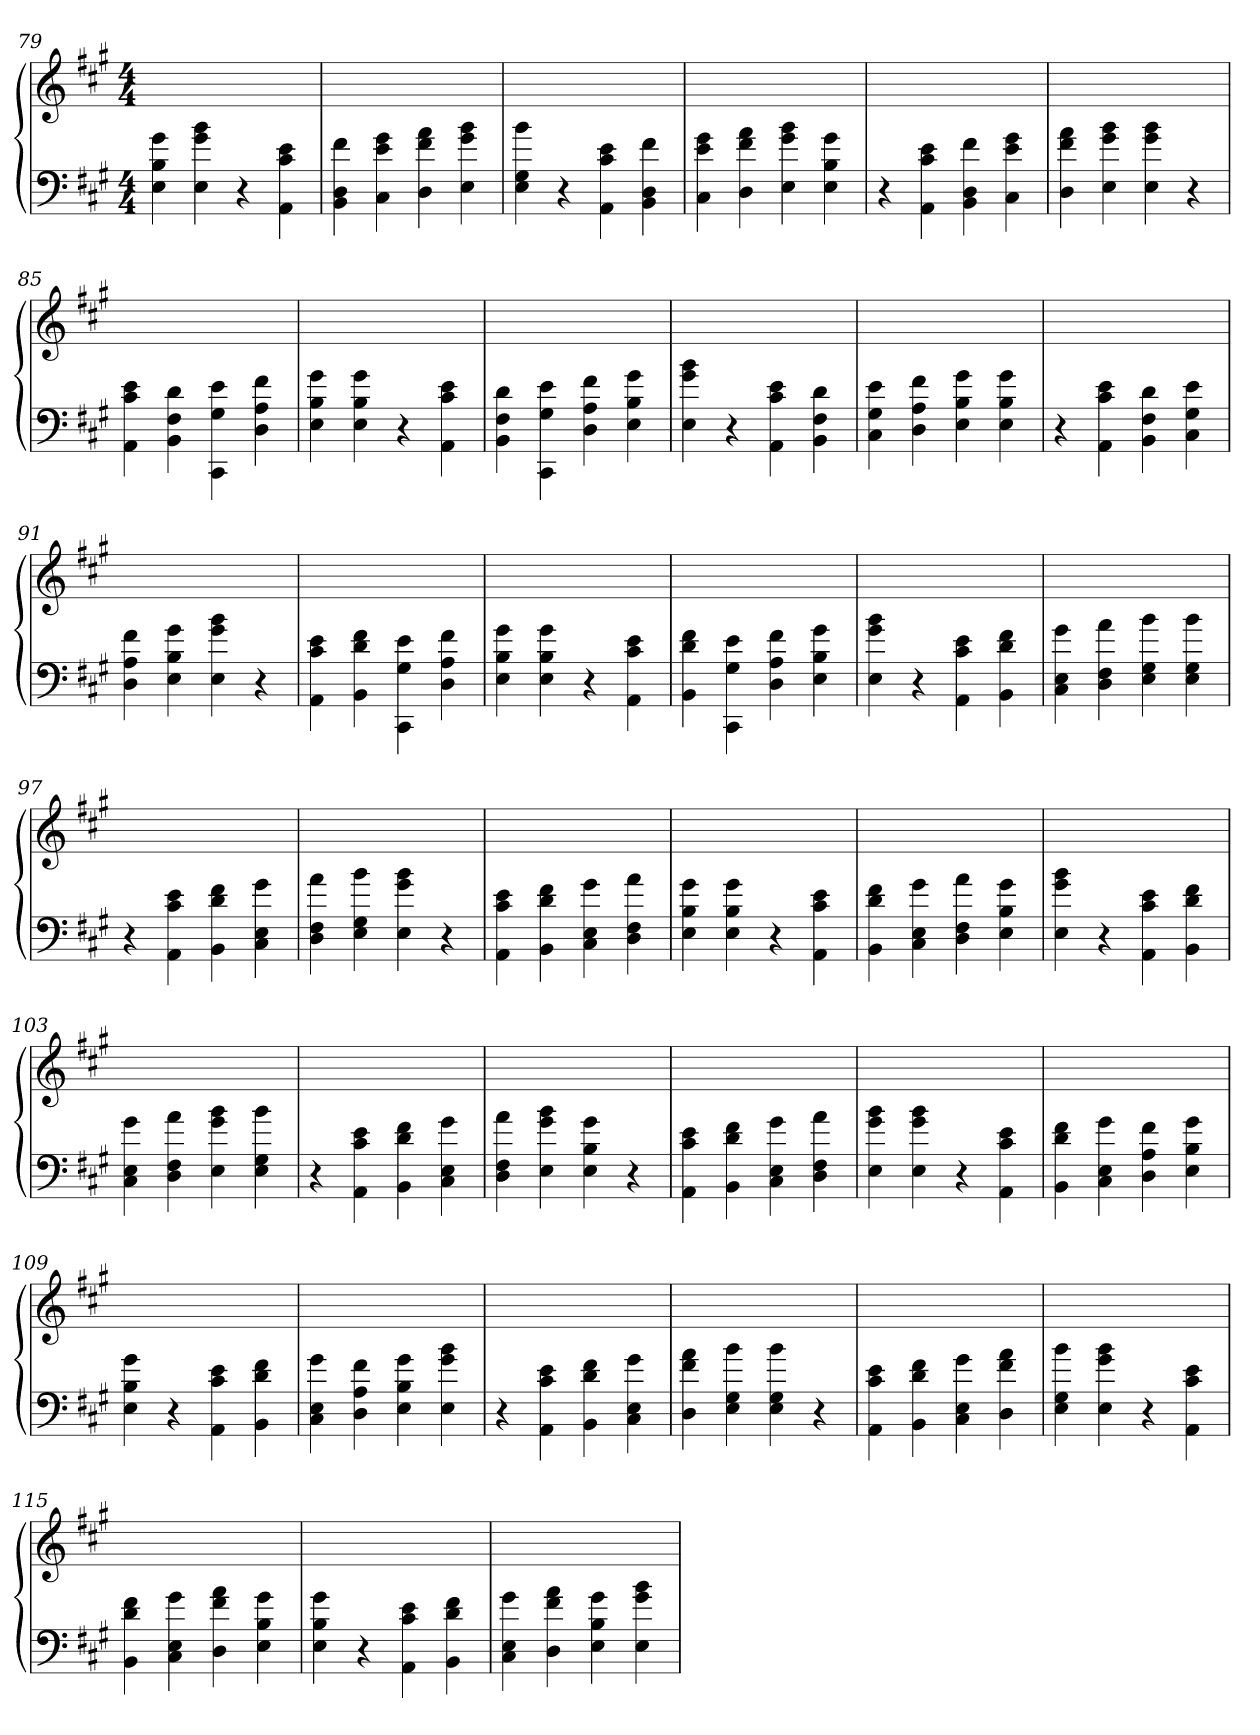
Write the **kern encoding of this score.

**kern	**kern
*part2	*part1
*staff2	*staff1
*clefF4	*clefG2
*k[f#c#g#]	*k[f#c#g#]
*A:	*A:
*M4/4	*M4/4
=79	=79
4E 4B 4g#	1ryy
4E 4g# 4b	.
4r	.
4AA 4c# 4e	.
=80	=80
4BB 4D 4f#	1ryy
4C# 4e 4g#	.
4D 4f# 4a	.
4E 4g# 4b	.
=81	=81
4E 4G# 4b	1ryy
4r	.
4AA 4c# 4e	.
4BB 4D 4f#	.
=82	=82
4C# 4e 4g#	1ryy
4D 4f# 4a	.
4E 4g# 4b	.
4E 4B 4g#	.
=83	=83
4r	1ryy
4AA 4c# 4e	.
4BB 4D 4f#	.
4C# 4e 4g#	.
=84	=84
4D 4f# 4a	1ryy
4E 4g# 4b	.
4E 4g# 4b	.
4r	.
=85	=85
4AA 4c# 4e	1ryy
4BB 4F# 4d	.
4CC# 4G# 4e	.
4D 4A 4f#	.
=86	=86
4E 4B 4g#	1ryy
4E 4B 4g#	.
4r	.
4AA 4c# 4e	.
=87	=87
4BB 4F# 4d	1ryy
4CC# 4G# 4e	.
4D 4A 4f#	.
4E 4B 4g#	.
=88	=88
4E 4g# 4b	1ryy
4r	.
4AA 4c# 4e	.
4BB 4F# 4d	.
=89	=89
4C# 4G# 4e	1ryy
4D 4A 4f#	.
4E 4B 4g#	.
4E 4B 4g#	.
=90	=90
4r	1ryy
4AA 4c# 4e	.
4BB 4F# 4d	.
4C# 4G# 4e	.
=91	=91
4D 4A 4f#	1ryy
4E 4B 4g#	.
4E 4g# 4b	.
4r	.
=92	=92
4AA 4c# 4e	1ryy
4BB 4d 4f#	.
4CC# 4G# 4e	.
4D 4A 4f#	.
=93	=93
4E 4B 4g#	1ryy
4E 4B 4g#	.
4r	.
4AA 4c# 4e	.
=94	=94
4BB 4d 4f#	1ryy
4CC# 4G# 4e	.
4D 4A 4f#	.
4E 4B 4g#	.
=95	=95
4E 4g# 4b	1ryy
4r	.
4AA 4c# 4e	.
4BB 4d 4f#	.
=96	=96
4C# 4E 4g#	1ryy
4D 4F# 4a	.
4E 4G# 4b	.
4E 4G# 4b	.
=97	=97
4r	1ryy
4AA 4c# 4e	.
4BB 4d 4f#	.
4C# 4E 4g#	.
=98	=98
4D 4F# 4a	1ryy
4E 4G# 4b	.
4E 4g# 4b	.
4r	.
=99	=99
4AA 4c# 4e	1ryy
4BB 4d 4f#	.
4C# 4E 4g#	.
4D 4F# 4a	.
=100	=100
4E 4B 4g#	1ryy
4E 4B 4g#	.
4r	.
4AA 4c# 4e	.
=101	=101
4BB 4d 4f#	1ryy
4C# 4E 4g#	.
4D 4F# 4a	.
4E 4B 4g#	.
=102	=102
4E 4g# 4b	1ryy
4r	.
4AA 4c# 4e	.
4BB 4d 4f#	.
=103	=103
4C# 4E 4g#	1ryy
4D 4F# 4a	.
4E 4g# 4b	.
4E 4G# 4b	.
=104	=104
4r	1ryy
4AA 4c# 4e	.
4BB 4d 4f#	.
4C# 4E 4g#	.
=105	=105
4D 4F# 4a	1ryy
4E 4g# 4b	.
4E 4B 4g#	.
4r	.
=106	=106
4AA 4c# 4e	1ryy
4BB 4d 4f#	.
4C# 4E 4g#	.
4D 4F# 4a	.
=107	=107
4E 4g# 4b	1ryy
4E 4g# 4b	.
4r	.
4AA 4c# 4e	.
=108	=108
4BB 4d 4f#	1ryy
4C# 4E 4g#	.
4D 4A 4f#	.
4E 4B 4g#	.
=109	=109
4E 4B 4g#	1ryy
4r	.
4AA 4c# 4e	.
4BB 4d 4f#	.
=110	=110
4C# 4E 4g#	1ryy
4D 4A 4f#	.
4E 4B 4g#	.
4E 4g# 4b	.
=111	=111
4r	1ryy
4AA 4c# 4e	.
4BB 4d 4f#	.
4C# 4E 4g#	.
=112	=112
4D 4f# 4a	1ryy
4E 4G# 4b	.
4E 4G# 4b	.
4r	.
=113	=113
4AA 4c# 4e	1ryy
4BB 4d 4f#	.
4C# 4E 4g#	.
4D 4f# 4a	.
=114	=114
4E 4G# 4b	1ryy
4E 4g# 4b	.
4r	.
4AA 4c# 4e	.
=115	=115
4BB 4d 4f#	1ryy
4C# 4E 4g#	.
4D 4f# 4a	.
4E 4B 4g#	.
=116	=116
4E 4B 4g#	1ryy
4r	.
4AA 4c# 4e	.
4BB 4d 4f#	.
=117	=117
4C# 4E 4g#	1ryy
4D 4f# 4a	.
4E 4B 4g#	.
4E 4g# 4b	.
=	=
*-	*-
